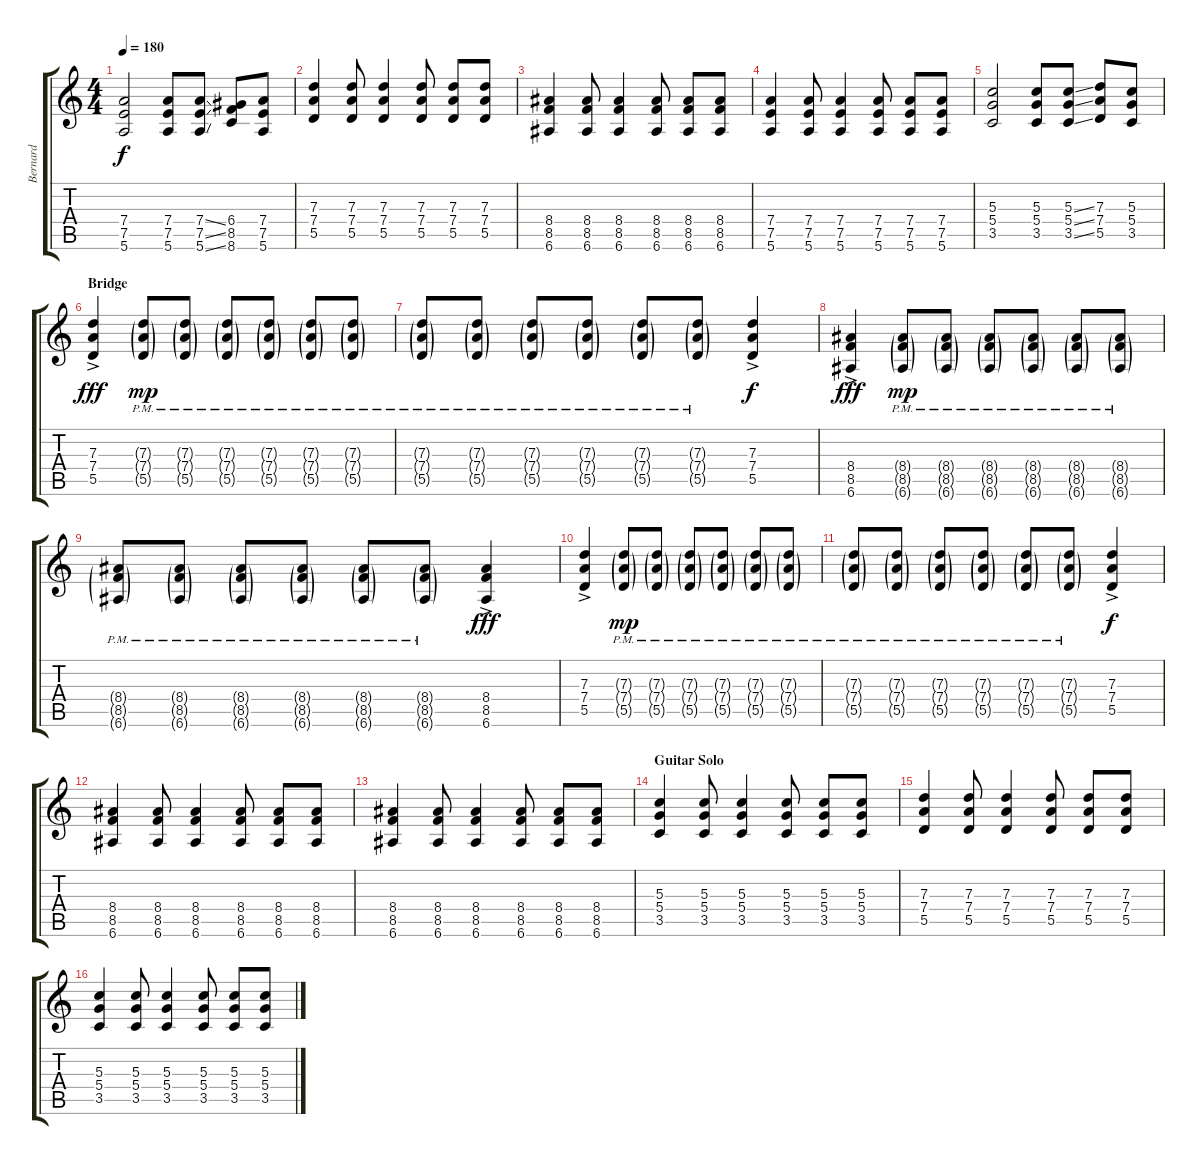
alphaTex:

\track ("Bernard" "Bernard") {instrument distortionguitar}
\staff {score tabs}
\tuning (E4 B3 G3 D3 A2 E2) {hide}
\ts (4 4)
\tempo 180
\clef g2
\ks c
(7.4 7.5 5.6).2{dy f} (7.4 7.5 5.6).8 (7.4{ss} 7.5{ss} 5.6{ss}).8 (6.4 8.5 8.6).8 (7.4 7.5 5.6).8 |
(7.3 7.4 5.5).4 (7.3 7.4 5.5).8 (7.3 7.4 5.5).4 (7.3 7.4 5.5).8 (7.3 7.4 5.5).8 (7.3 7.4 5.5).8 |
(8.4 8.5 6.6).4 (8.4 8.5 6.6).8 (8.4 8.5 6.6).4 (8.4 8.5 6.6).8 (8.4 8.5 6.6).8 (8.4 8.5 6.6).8 |
(7.4 7.5 5.6).4 (7.4 7.5 5.6).8 (7.4 7.5 5.6).4 (7.4 7.5 5.6).8 (7.4 7.5 5.6).8 (7.4 7.5 5.6).8 |
(5.3 5.4 3.5).2 (5.3 5.4 3.5).8 (5.3{ss} 5.4{ss} 3.5{ss}).8 (7.3 7.4 5.5).8 (5.3 5.4 3.5).8 |
\section ("" "Bridge")
(7.3 7.4 5.5{ac}).4{dy fff} (7.3{g} 7.4{g} 5.5{g pm}).8{dy mp} (7.3{g} 7.4{g} 5.5{g pm}).8 (7.3{g} 7.4{g} 5.5{g pm}).8 (7.3{g} 7.4{g} 5.5{g pm}).8 (7.3{g} 7.4{g} 5.5{g pm}).8 (7.3{g} 7.4{g} 5.5{g pm}).8 |
(7.3{g} 7.4{g} 5.5{g pm}).8 (7.3{g} 7.4{g} 5.5{g pm}).8 (7.3{g} 7.4{g} 5.5{g pm}).8 (7.3{g} 7.4{g} 5.5{g pm}).8 (7.3{g} 7.4{g} 5.5{g pm}).8 (7.3{g} 7.4{g} 5.5{g pm}).8 (7.3 7.4 5.5{ac}).4{dy f} |
(8.4 8.5 6.6{ac}).4{dy fff} (8.4{g} 8.5{g} 6.6{g pm}).8{dy mp} (8.4{g} 8.5{g} 6.6{g pm}).8 (8.4{g} 8.5{g} 6.6{g pm}).8 (8.4{g} 8.5{g} 6.6{g pm}).8 (8.4{g} 8.5{g} 6.6{g pm}).8 (8.4{g} 8.5{g} 6.6{g pm}).8 |
(8.4{g} 8.5{g} 6.6{g pm}).8 (8.4{g} 8.5{g} 6.6{g pm}).8 (8.4{g} 8.5{g} 6.6{g pm}).8 (8.4{g} 8.5{g} 6.6{g pm}).8 (8.4{g} 8.5{g} 6.6{g pm}).8 (8.4{g} 8.5{g} 6.6{g pm}).8 (8.4 8.5 6.6{ac}).4{dy fff} |
(7.3 7.4 5.5{ac}).4 (7.3{g} 7.4{g} 5.5{g pm}).8{dy mp} (7.3{g} 7.4{g} 5.5{g pm}).8 (7.3{g} 7.4{g} 5.5{g pm}).8 (7.3{g} 7.4{g} 5.5{g pm}).8 (7.3{g} 7.4{g} 5.5{g pm}).8 (7.3{g} 7.4{g} 5.5{g pm}).8 |
(7.3{g} 7.4{g} 5.5{g pm}).8 (7.3{g} 7.4{g} 5.5{g pm}).8 (7.3{g} 7.4{g} 5.5{g pm}).8 (7.3{g} 7.4{g} 5.5{g pm}).8 (7.3{g} 7.4{g} 5.5{g pm}).8 (7.3{g} 7.4{g} 5.5{g pm}).8 (7.3 7.4 5.5{ac}).4{dy f} |
(8.4 8.5 6.6).4 (8.4 8.5 6.6).8 (8.4 8.5 6.6).4 (8.4 8.5 6.6).8 (8.4 8.5 6.6).8 (8.4 8.5 6.6).8 |
(8.4 8.5 6.6).4 (8.4 8.5 6.6).8 (8.4 8.5 6.6).4 (8.4 8.5 6.6).8 (8.4 8.5 6.6).8 (8.4 8.5 6.6).8 |
\section ("" "Guitar Solo")
(5.3 5.4 3.5).4 (5.3 5.4 3.5).8 (5.3 5.4 3.5).4 (5.3 5.4 3.5).8 (5.3 5.4 3.5).8 (5.3 5.4 3.5).8 |
(7.3 7.4 5.5).4 (7.3 7.4 5.5).8 (7.3 7.4 5.5).4 (7.3 7.4 5.5).8 (7.3 7.4 5.5).8 (7.3 7.4 5.5).8 |
(5.3 5.4 3.5).4 (5.3 5.4 3.5).8 (5.3 5.4 3.5).4 (5.3 5.4 3.5).8 (5.3 5.4 3.5).8 (5.3 5.4 3.5).8
